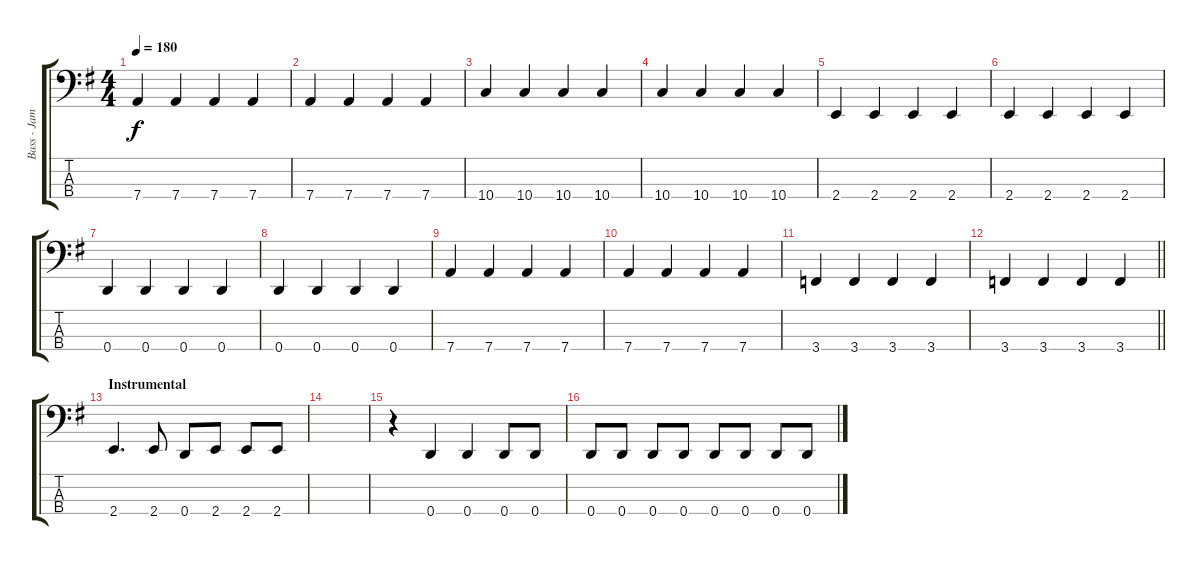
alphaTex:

\track ("Bass - James Johnston" "Bass - Jam") {instrument electricbassfinger}
\staff {score tabs}
\tuning (G2 D2 A1 D1) {hide}
\ts (4 4)
\tempo 180
\clef f4
\ks eminor
7.4.4{dy f} 7.4.4 7.4.4 7.4.4 |
7.4.4 7.4.4 7.4.4 7.4.4 |
10.4.4 10.4.4 10.4.4 10.4.4 |
10.4.4 10.4.4 10.4.4 10.4.4 |
2.4.4 2.4.4 2.4.4 2.4.4 |
2.4.4 2.4.4 2.4.4 2.4.4 |
0.4.4 0.4.4 0.4.4 0.4.4 |
0.4.4 0.4.4 0.4.4 0.4.4 |
7.4.4 7.4.4 7.4.4 7.4.4 |
7.4.4 7.4.4 7.4.4 7.4.4 |
3.4.4 3.4.4 3.4.4 3.4.4 |
\barLineRight lightlight
3.4.4 3.4.4 3.4.4 3.4.4 |
\section ("" "Instrumental")
2.4.4{d} 2.4.8 0.4.8 2.4.8 2.4.8 2.4.8 |
|
r.4 0.4.4 0.4.4 0.4.8 0.4.8 |
0.4.8 0.4.8 0.4.8 0.4.8 0.4.8 0.4.8 0.4.8 0.4.8
